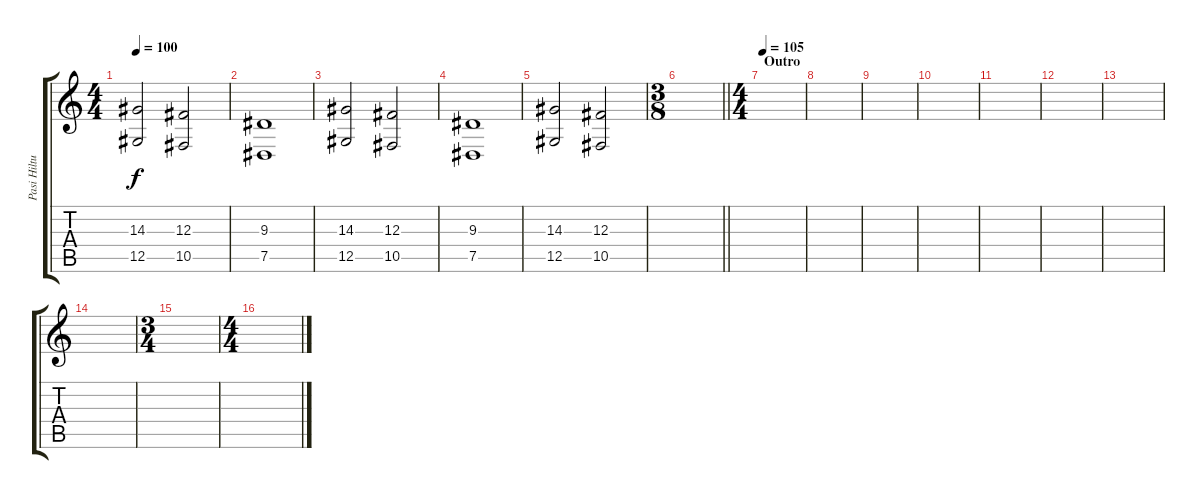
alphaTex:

\track ("Pasi Hiltula" "Pasi Hiltu") {instrument lead1square}
\staff {score tabs}
\tuning (Eb4 Bb3 Gb3 Db3 Ab2 Eb2) {hide}
\ts (4 4)
\tempo 100
\clef g2
\ks c
(14.3 12.5).2{dy f} (12.3 10.5).2 |
(9.3 7.5).1 |
(14.3 12.5).2 (12.3 10.5).2 |
(9.3 7.5).1 |
(14.3 12.5).2 (12.3 10.5).2 |
\ts (3 8)
\barLineRight lightlight
|
\ts (4 4)
\section ("" "Outro")
\tempo 105
|
|
|
|
|
|
|
|
\ts (3 4)
|
\ts (4 4)
